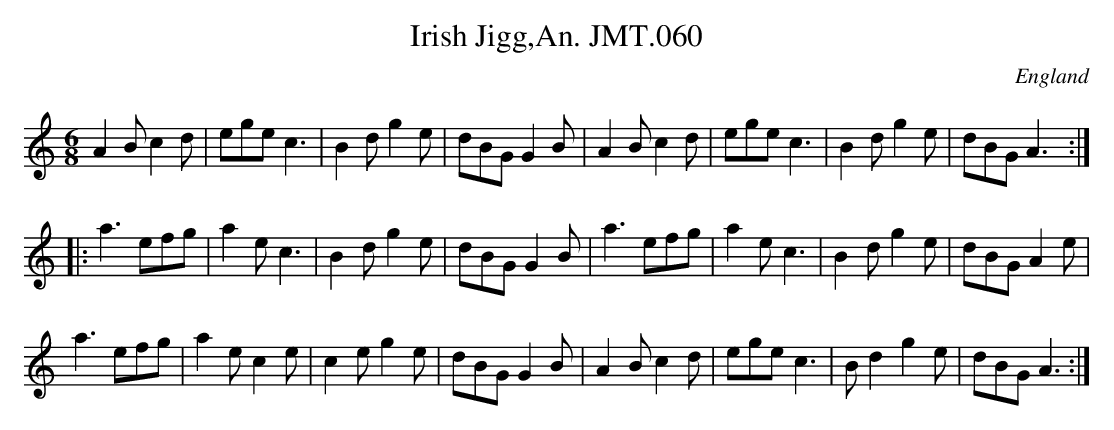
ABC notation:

X:1
T:Irish Jigg,An. JMT.060
M:6/8
L:1/8
O:England
K:C
A2Bc2d|egec3|B2dg2e|dBGG2B|A2Bc2d|egec3|B2dg2e|dBGA3:|!
|:a3efg|a2ec3|B2dg2e|dBGG2B|a3efg|a2ec3|B2dg2e|dBGA2e|!
a3efg|a2ec2e|c2eg2e|dBGG2B|A2Bc2d|egec3|Bd2g2e|dBGA3:|]
